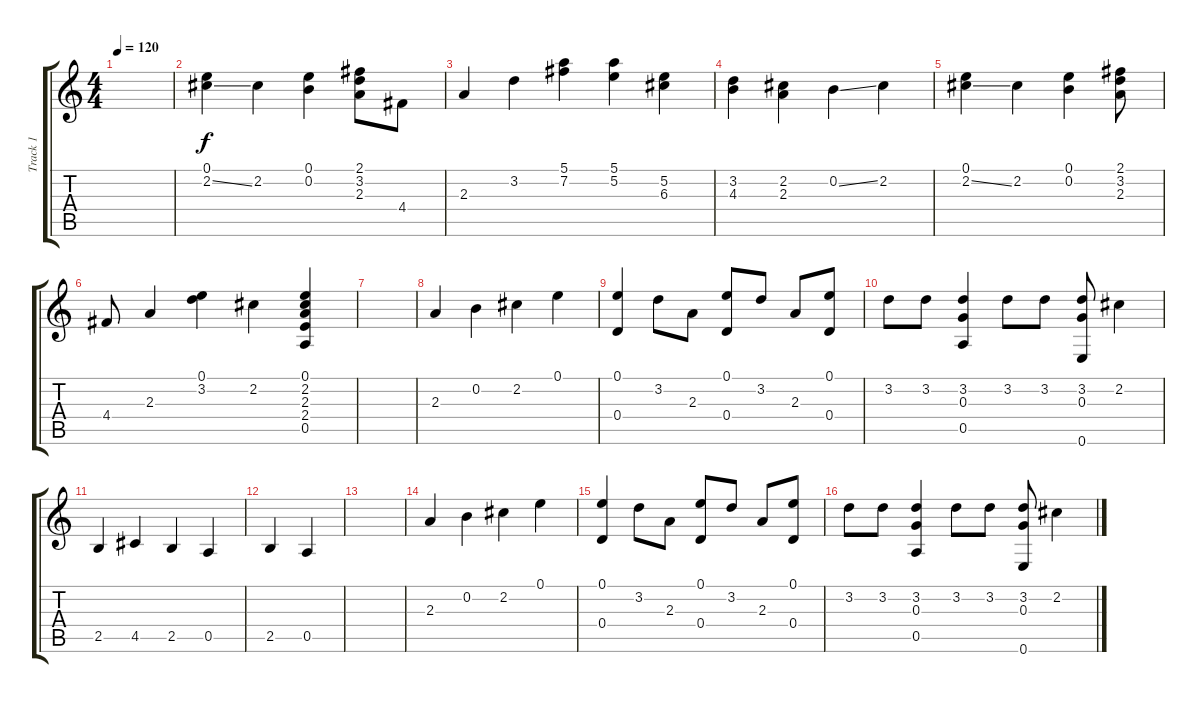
\track ("Track 1" "Track 1") {instrument acousticguitarsteel}
\staff {score tabs}
\tuning (E4 B3 G3 D3 A2 E2) {hide}
\ts (4 4)
\tempo 120
\clef g2
\ks c
|
(0.1 2.2{ss}).4 2.2.4 (0.1 0.2).4 (2.1 3.2 2.3).8 4.4.8 |
2.3.4 3.2.4 (5.1 7.2).4 (5.1 5.2).4 (5.2 6.3).4 |
(3.2 4.3).4 (2.2 2.3).4 0.2{ss}.4 2.2.4 |
(0.1 2.2{ss}).4 2.2.4 (0.1 0.2).4 (2.1 3.2 2.3).8 |
4.4.8 2.3.4 (0.1 3.2).4 2.2.4 (0.1 2.2 2.3 2.4 0.5).4 |
|
2.3.4 0.2.4 2.2.4 0.1.4 |
(0.1 0.4).4 3.2.8 2.3.8 (0.1 0.4).8 3.2.8 2.3.8 (0.1 0.4).8 |
3.2.8 3.2.8 (3.2 0.3 0.5).4 3.2.8 3.2.8 (3.2 0.3 0.6).8 2.2.4 |
2.5.4 4.5.4 2.5.4 0.5.4 |
2.5.4 0.5.4 |
|
2.3.4 0.2.4 2.2.4 0.1.4 |
(0.1 0.4).4 3.2.8 2.3.8 (0.1 0.4).8 3.2.8 2.3.8 (0.1 0.4).8 |
3.2.8 3.2.8 (3.2 0.3 0.5).4 3.2.8 3.2.8 (3.2 0.3 0.6).8 2.2.4
